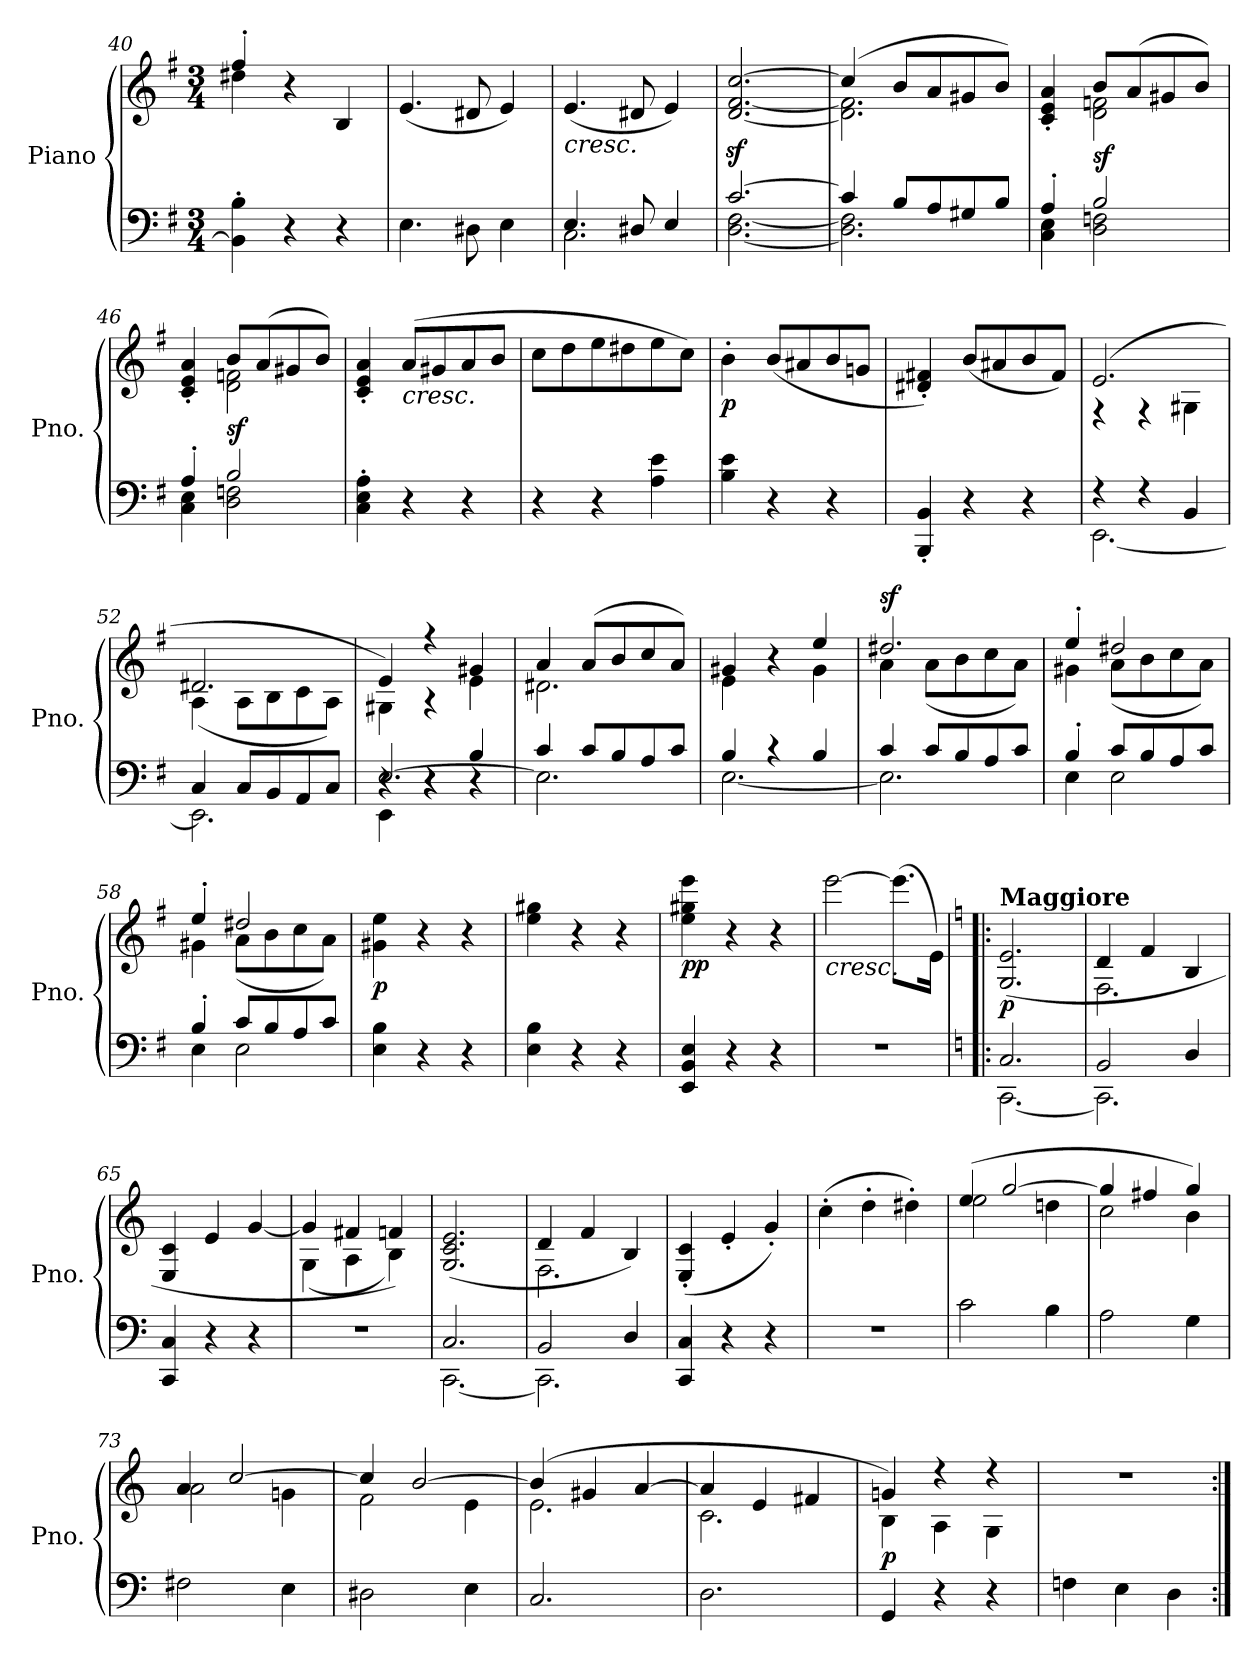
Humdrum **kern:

**kern	**kern	**dynam
*part1	*part1	*part1
*staff2	*staff1	*staff1/2
*I"Piano	*	*
*I'Pno.	*	*
*clefF4	*clefG2	*
*k[f#]	*k[f#]	*
*M3/4	*M3/4	*
=40	=40	=40
*	*^	*
4BB\]' 4B\'	4ff#'/	4dd#X\	.
4r	4r	2ryy	.
4r	4B/	.	.
*	*v	*v	*
=41	=41	=41
4.E\	(<4.e/	.
8D#X\	8d#X/	.
4E\	4e/)	.
!!LO:PB:g=z
=42	=42	=42
*^	*	*
!	!	!LO:TX:b:i:t=cresc.	!
4.E/	2.C\	(<4.e/	.
8D#X/	.	8d#X/	.
4E/	.	4e/)	.
=43	=43	=43	=43
[2.c/	[2.D\ [2.F#\	[2.d/z< [2.f#/z< [2.cc/z<	.
=44	=44	=44	=44
*	*	*^	*
4c/]	2.D\] 2.F#\]	(>4cc/]	2.d\] 2.f#\]	.
8B/L	.	8b/L	.	.
8A/	.	8a/	.	.
8G#X/	.	8g#X/	.	.
8B/J	.	8b/J)	.	.
=45	=45	=45	=45	=45
4A'/	4C\ 4E\	4c/' 4e/' 4a/'	4ryy	.
!	!	!	!	!LO:DY:b
2B/	2D\ 2Fn\	8b/L	2d\ 2fn\	sf
.	.	(>8a/	.	.
.	.	8g#X/	.	.
.	.	8b/J)	.	.
=46	=46	=46	=46	=46
4A'/	4C\ 4E\	4c/' 4e/' 4a/'	4ryy	.
!	!	!	!	!LO:DY:b
2B/	2D\ 2Fn\	8b/L	2d\ 2fn\	sf
.	.	(>8a/	.	.
.	.	8g#X/	.	.
.	.	8b/J)	.	.
*v	*v	*	*	*
*	*v	*v	*
=47	=47	=47
4C\' 4E\' 4A\'	4c/' 4e/' 4a/'	.
!	!LO:TX:b:i:t=cresc.	!
4r	(>8a/L	.
.	8g#X/	.
4r	8a/	.
.	8b/J	.
=48	=48	=48
4r	8cc\L	.
.	8dd\	.
4r	8ee\	.
.	8dd#X\	.
4A\ 4e\	8ee\	.
.	8cc\J)	.
!!LO:LB:g=z
=49	=49	=49
!	!	!LO:DY:b
4B\ 4e\	4b'\	p
4r	(<8b/L	.
.	8a#X/	.
4r	8b/	.
.	8gn/J	.
=50	=50	=50
4BBB/' 4BB/'	4d#X/' 4f#X/')	.
4r	(<8b/L	.
.	8a#X/	.
4r	8b/	.
.	8f#/J)	.
=51	=51	=51
*^	*^	*
4r	[2.EE\	(>2.e/	4r	.
4r	.	.	4r	.
4BB/	.	.	4G#X\	.
=52	=52	=52	=52	=52
4C/	2.EE\]	2.d#X/	(<4A\	.
8C/L	.	.	8A\L	.
8BB/	.	.	8B\	.
8AA/	.	.	8c\	.
8C/J	.	.	8A\J)	.
=53	=53	=53	=53	=53
*	*^	*	*	*
4r	4EE\	[2.E/	4e/)	4G#X\	.
4r	4r	.	4r	4r	.
4B/	4r	.	4g#X/	4e\	.
*	*v	*v	*	*	*
=54	=54	=54	=54	=54
4c/	2.E\]	4a/	2.d#X\	.
8c/L	.	(>8a/L	.	.
8B/	.	8b/	.	.
8A/	.	8cc/	.	.
8c/J	.	8a/J)	.	.
=55	=55	=55	=55	=55
4B/	[2.E\	4g#X/	4e\	.
4r	.	4r	4ryy	.
4B/	.	4ee/	4g#\	.
!!LO:LB:g=z	!!
=56	=56	=56	=56	=56
!	!	!	!	!LO:DY:a
4c/	2.E\]	2.dd#X/	4a\	sf
8c/L	.	.	(<8a\L	.
8B/	.	.	8b\	.
8A/	.	.	8cc\	.
8c/J	.	.	8a\J)	.
=57	=57	=57	=57	=57
4B'/	4E\	4ee'/	4g#X\	.
!	!	!	!	!LO:DY:b=2
!	!	!	!	!LO:DY:n=1:a
8c/L	2E\	2dd#X/	(<8a\L	sf sf
8B/	.	.	8b\	.
8A/	.	.	8cc\	.
8c/J	.	.	8a\J)	.
=58	=58	=58	=58	=58
4B'/	4E\	4ee'/	4g#X\	.
!	!	!	!	!LO:DY:b=2
!	!	!	!	!LO:DY:n=1:a
8c/L	2E\	2dd#X/	(<8a\L	sf sf
8B/	.	.	8b\	.
8A/	.	.	8cc\	.
8c/J	.	.	8a\J)	.
*v	*v	*	*	*
=59	=59	=59	=59
!	!	!	!LO:DY:b
*	*v	*v	*
4E\ 4B\	4g#X\ 4ee\	p
4r	4r	.
4r	4r	.
=60	=60	=60
4E\ 4B\	4ee\ 4gg#X\	.
4r	4r	.
4r	4r	.
=61	=61	=61
!	!	!LO:DY:b
4EE/ 4BB/ 4E/	4ee\ 4gg#X\ 4eee\	pp
4r	4r	.
4r	4r	.
=62	=62	=62
!	!LO:TX:b:i:t=cresc.	!
2.r	[2eee\	.
.	(>8.eee\L]	.
.	16e\Jk)	.
!!LO:LB:g=z
=63!|:	=63!|:	=63!|:
*k[]	*k[]	*
*^	*	*
!	!	!LO:TX:a:B:t=Maggiore	!
!	!	!	!LO:DY:b
2.C/	[2.CC\	(>2.G/ 2.e/	p
=64	=64	=64	=64
*	*	*^	*
2BB/	2.CC\]	4d/	2.F\	.
.	.	4f/	.	.
4D/	.	4B/	.	.
*v	*v	*	*	*
*	*v	*v	*
=65	=65	=65
4CC/ 4C/	4E/ 4c/	.
4r	4e/	.
4r	[4g/	.
=66	=66	=66
*	*^	*
2.r	4g/]	(<4G\	.
.	4f#X/	4A\	.
.	4fn/)	4B\)	.
*	*v	*v	*
=67	=67	=67
*^	*	*
2.C/	[2.CC\	(>2.G/ 2.c/ 2.e/	.
=68	=68	=68	=68
*	*	*^	*
2BB/	2.CC\]	4d/	2.F\	.
.	.	4f/	.	.
4D/	.	4B/)	.	.
*v	*v	*	*	*
*	*v	*v	*
=69	=69	=69
4CC/ 4C/	(<4E/' 4c/'	.
4r	4e'/	.
4r	4g'/)	.
=70	=70	=70
2.r	(>4cc'\	.
.	4dd'\	.
.	4dd#X'\)	.
=71	=71	=71
*	*^	*
2c\	(>4ee/	2ee\	.
.	[2gg/	.	.
4B\	.	4ddn\	.
=72	=72	=72	=72
2A\	4gg/]	2cc\	.
.	4ff#X/	.	.
4G\	4gg/)	4b\	.
!!LO:LB:g=z	!!
=73	=73	=73	=73
2F#X\	4a/	2a\	.
.	[2cc/	.	.
4E\	.	4gn\	.
=74	=74	=74	=74
2D#X\	4cc/]	2f\	.
.	[2b/	.	.
4E\	.	4e\	.
=75	=75	=75	=75
2.C/	(>4b/]	2.e\	.
.	4g#X/	.	.
.	[4a/	.	.
=76	=76	=76	=76
2.D\	4a/]	2.c\	.
.	4e/	.	.
.	4f#X/	.	.
=77	=77	=77	=77
!	!	!	!LO:DY:b
4GG/	4gn/)	4B\	p
4r	4r	4A\	.
4r	4r	4G\	.
*	*v	*v	*
=78	=78	=78
4Fn\	2.r	.
4E\	.	.
4D\	.	.
=:|!	=:|!	=:|!
*-	*-	*-
